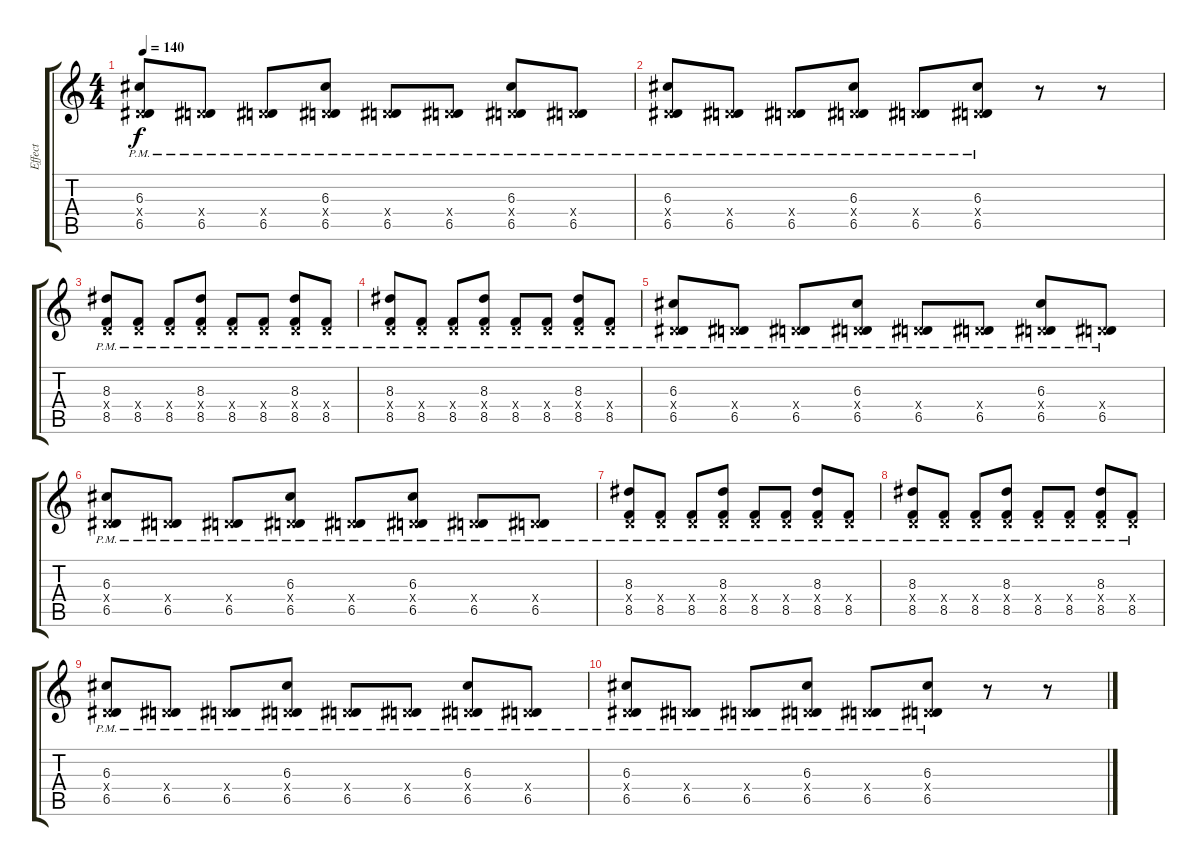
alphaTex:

\track ("Effect" "Effect") {instrument electricguitarjazz}
\staff {score tabs}
\tuning (E4 B3 G3 D3 A2 E2) {hide}
\ts (4 4)
\tempo 140
\clef g2
\ks c
(6.3{pm} 0.4{x} 6.5{pm}).8{dy f} (0.4{x} 6.5{pm}).8 (0.4{x} 6.5{pm}).8 (6.3{pm} 0.4{x} 6.5{pm}).8 (0.4{x} 6.5{pm}).8 (0.4{x} 6.5{pm}).8 (6.3{pm} 0.4{x} 6.5{pm}).8 (0.4{x} 6.5{pm}).8 |
(6.3{pm} 0.4{x} 6.5{pm}).8 (0.4{x} 6.5{pm}).8 (0.4{x} 6.5{pm}).8 (6.3{pm} 0.4{x} 6.5{pm}).8 (0.4{x} 6.5{pm}).8 (6.3{pm} 0.4{x} 6.5{pm}).8 r.8 r.8 |
(8.3{pm} 0.4{x} 8.5{pm}).8 (0.4{x} 8.5{pm}).8 (0.4{x} 8.5{pm}).8 (8.3{pm} 0.4{x} 8.5{pm}).8 (0.4{x} 8.5{pm}).8 (0.4{x} 8.5{pm}).8 (8.3{pm} 0.4{x} 8.5{pm}).8 (0.4{x} 8.5{pm}).8 |
(8.3{pm} 0.4{x} 8.5{pm}).8 (0.4{x} 8.5{pm}).8 (0.4{x} 8.5{pm}).8 (8.3{pm} 0.4{x} 8.5{pm}).8 (0.4{x} 8.5{pm}).8 (0.4{x} 8.5{pm}).8 (8.3{pm} 0.4{x} 8.5{pm}).8 (0.4{x} 8.5{pm}).8 |
(6.3{pm} 0.4{x} 6.5{pm}).8 (0.4{x} 6.5{pm}).8 (0.4{x} 6.5{pm}).8 (6.3{pm} 0.4{x} 6.5{pm}).8 (0.4{x} 6.5{pm}).8 (0.4{x} 6.5{pm}).8 (6.3{pm} 0.4{x} 6.5{pm}).8 (0.4{x} 6.5{pm}).8 |
(6.3{pm} 0.4{x} 6.5{pm}).8 (0.4{x} 6.5{pm}).8 (0.4{x} 6.5{pm}).8 (6.3{pm} 0.4{x} 6.5{pm}).8 (0.4{x} 6.5{pm}).8 (6.3{pm} 0.4{x} 6.5{pm}).8 (0.4{x} 6.5{pm}).8 (0.4{x} 6.5{pm}).8 |
(8.3{pm} 0.4{x} 8.5{pm}).8 (0.4{x} 8.5{pm}).8 (0.4{x} 8.5{pm}).8 (8.3{pm} 0.4{x} 8.5{pm}).8 (0.4{x} 8.5{pm}).8 (0.4{x} 8.5{pm}).8 (8.3{pm} 0.4{x} 8.5{pm}).8 (0.4{x} 8.5{pm}).8 |
(8.3{pm} 0.4{x} 8.5{pm}).8 (0.4{x} 8.5{pm}).8 (0.4{x} 8.5{pm}).8 (8.3{pm} 0.4{x} 8.5{pm}).8 (0.4{x} 8.5{pm}).8 (0.4{x} 8.5{pm}).8 (8.3{pm} 0.4{x} 8.5{pm}).8 (0.4{x} 8.5{pm}).8 |
(6.3{pm} 0.4{x} 6.5{pm}).8 (0.4{x} 6.5{pm}).8 (0.4{x} 6.5{pm}).8 (6.3{pm} 0.4{x} 6.5{pm}).8 (0.4{x} 6.5{pm}).8 (0.4{x} 6.5{pm}).8 (6.3{pm} 0.4{x} 6.5{pm}).8 (0.4{x} 6.5{pm}).8 |
(6.3{pm} 0.4{x} 6.5{pm}).8 (0.4{x} 6.5{pm}).8 (0.4{x} 6.5{pm}).8 (6.3{pm} 0.4{x} 6.5{pm}).8 (0.4{x} 6.5{pm}).8 (6.3{pm} 0.4{x} 6.5{pm}).8 r.8 r.8
